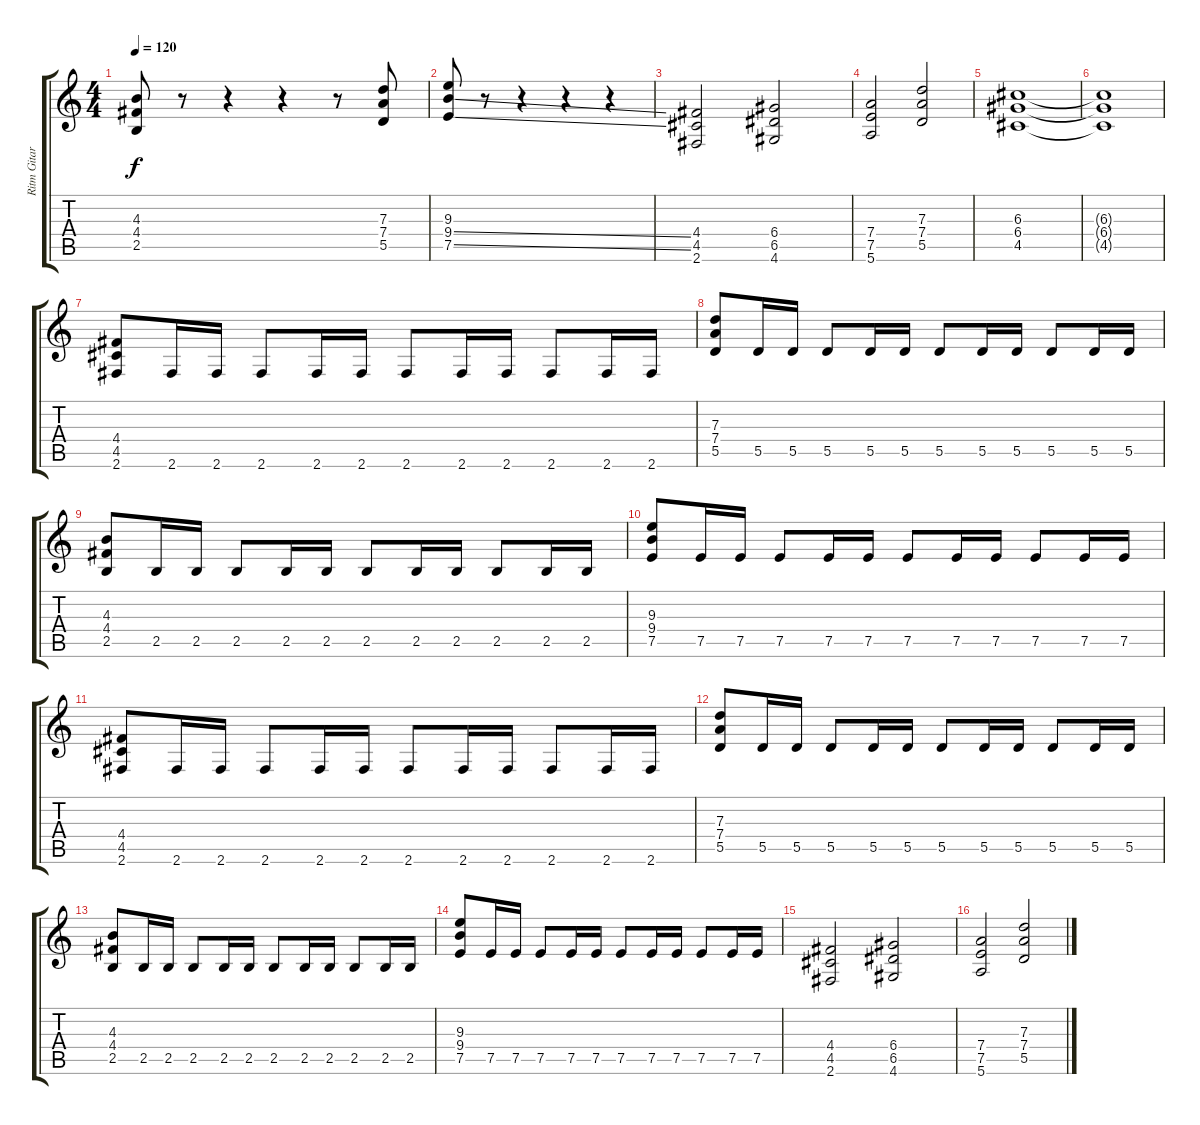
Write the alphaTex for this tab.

\track ("Ritm Gitar" "Ritm Gitar") {instrument overdrivenguitar}
\staff {score tabs}
\tuning (E4 B3 G3 D3 A2 E2) {hide}
\ts (4 4)
\tempo 120
\clef g2
\ks c
(4.3 4.4 2.5).8{dy f} r.8 r.4 r.4 r.8 (7.3 7.4 5.5).8 |
(9.3 9.4{ss} 7.5{ss}).8 r.8 r.4 r.4 r.4 |
(4.4 4.5 2.6).2 (6.4 6.5 4.6).2 |
(7.4 7.5 5.6).2 (7.3 7.4 5.5).2 |
(6.3 6.4 4.5).1 |
(6.3{t} 6.4{t} 4.5{t}).1 |
(4.4 4.5 2.6).8 2.6.16 2.6.16 2.6.8 2.6.16 2.6.16 2.6.8 2.6.16 2.6.16 2.6.8 2.6.16 2.6.16 |
(7.3 7.4 5.5).8 5.5.16 5.5.16 5.5.8 5.5.16 5.5.16 5.5.8 5.5.16 5.5.16 5.5.8 5.5.16 5.5.16 |
(4.3 4.4 2.5).8 2.5.16 2.5.16 2.5.8 2.5.16 2.5.16 2.5.8 2.5.16 2.5.16 2.5.8 2.5.16 2.5.16 |
(9.3 9.4 7.5).8 7.5.16 7.5.16 7.5.8 7.5.16 7.5.16 7.5.8 7.5.16 7.5.16 7.5.8 7.5.16 7.5.16 |
(4.4 4.5 2.6).8 2.6.16 2.6.16 2.6.8 2.6.16 2.6.16 2.6.8 2.6.16 2.6.16 2.6.8 2.6.16 2.6.16 |
(7.3 7.4 5.5).8 5.5.16 5.5.16 5.5.8 5.5.16 5.5.16 5.5.8 5.5.16 5.5.16 5.5.8 5.5.16 5.5.16 |
(4.3 4.4 2.5).8 2.5.16 2.5.16 2.5.8 2.5.16 2.5.16 2.5.8 2.5.16 2.5.16 2.5.8 2.5.16 2.5.16 |
(9.3 9.4 7.5).8 7.5.16 7.5.16 7.5.8 7.5.16 7.5.16 7.5.8 7.5.16 7.5.16 7.5.8 7.5.16 7.5.16 |
(4.4 4.5 2.6).2 (6.4 6.5 4.6).2 |
(7.4 7.5 5.6).2 (7.3 7.4 5.5).2
